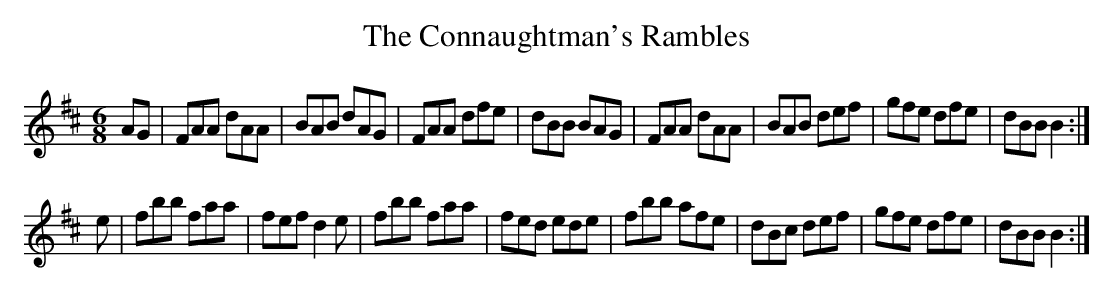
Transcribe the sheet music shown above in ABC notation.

X:1
T:Connaughtman's Rambles, The
M:6/8
E:6
K:D
AG|FAA dAA|BAB dAG|FAA dfe|dBB BAG|FAA dAA|BAB def|gfe dfe|dBB B2:|*
e|fbb faa|fef d2e|fbb faa|fed ede|fbb afe|dBc def|gfe dfe|dBB B2:|**
